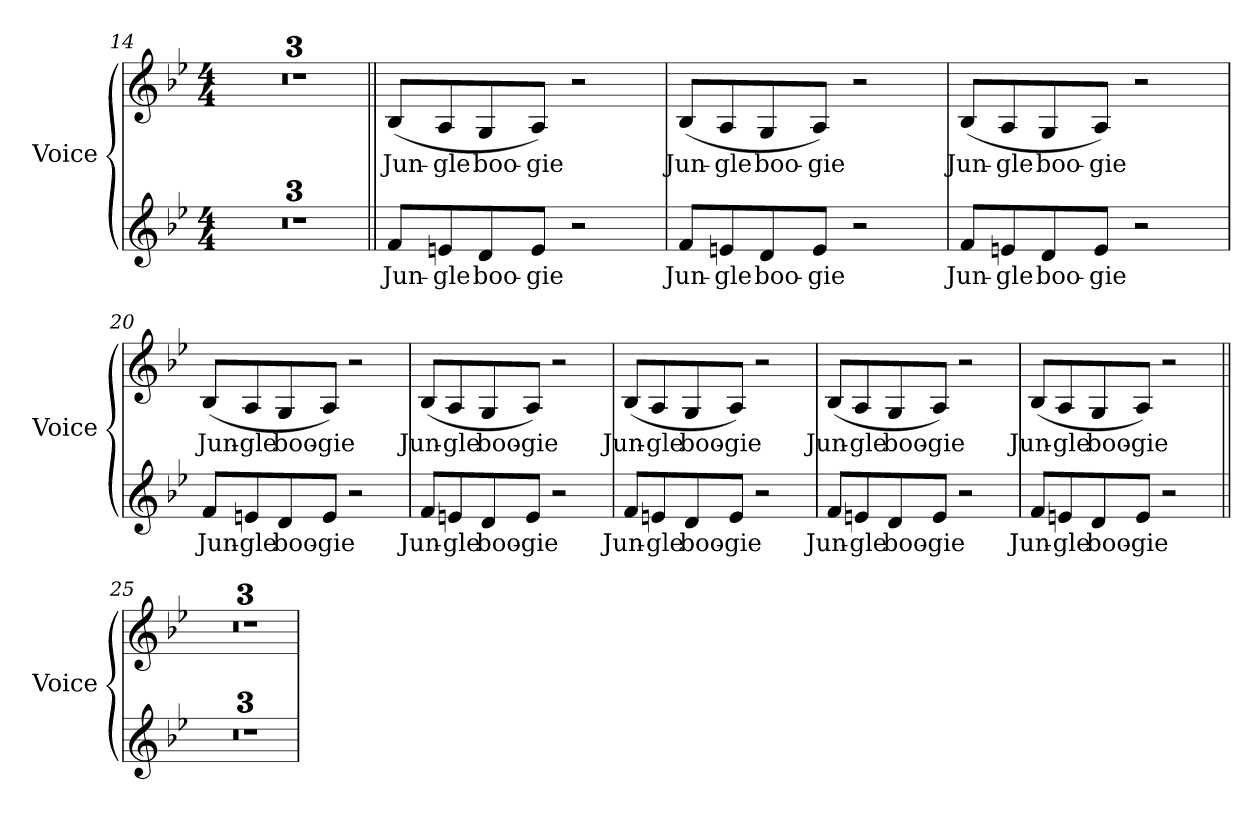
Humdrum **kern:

**kern	**text	**kern	**text
*part1	*part1	*part1	*part1
*staff2	*staff2	*staff1	*staff1
*I"Voice	*	*	*
*I'Voice	*	*	*
*clefG2	*	*clefG2	*
*k[b-e-]	*	*k[b-e-]	*
*g:	*	*g:	*
*M4/4	*	*M4/4	*
=14	=14	=14	=14
1r	.	1r	.
=15	=15	=15	=15
1r	.	1r	.
=16	=16	=16	=16
1r	.	1r	.
!!LO:LB:g=z
=17||	=17||	=17||	=17||
!	!LO:LY:b:color=#000000	!	!
!	!	!	!LO:LY:b:color=#000000
8fi/L	Jun-	(8B-i/L	Jun-
!	!LO:LY:b:color=#000000	!	!
!	!	!	!LO:LY:b:color=#000000
8eni/	-gle	8Ai/	-gle
!	!LO:LY:b:color=#000000	!	!
!	!	!	!LO:LY:b:color=#000000
8di/	boo-	8Gi/	boo-
!	!LO:LY:b:color=#000000	!	!
!	!	!	!LO:LY:b:color=#000000
8ei/J	-gie	8Ai/J)	-gie
2r	.	2r	.
=18	=18	=18	=18
!	!LO:LY:b:color=#000000	!	!
!	!	!	!LO:LY:b:color=#000000
8fi/L	Jun-	(8B-i/L	Jun-
!	!LO:LY:b:color=#000000	!	!
!	!	!	!LO:LY:b:color=#000000
8eni/	-gle	8Ai/	-gle
!	!LO:LY:b:color=#000000	!	!
!	!	!	!LO:LY:b:color=#000000
8di/	boo-	8Gi/	boo-
!	!LO:LY:b:color=#000000	!	!
!	!	!	!LO:LY:b:color=#000000
8ei/J	-gie	8Ai/J)	-gie
2r	.	2r	.
=19	=19	=19	=19
!	!LO:LY:b:color=#000000	!	!
!	!	!	!LO:LY:b:color=#000000
8fi/L	Jun-	(8B-i/L	Jun-
!	!LO:LY:b:color=#000000	!	!
!	!	!	!LO:LY:b:color=#000000
8eni/	-gle	8Ai/	-gle
!	!LO:LY:b:color=#000000	!	!
!	!	!	!LO:LY:b:color=#000000
8di/	boo-	8Gi/	boo-
!	!LO:LY:b:color=#000000	!	!
!	!	!	!LO:LY:b:color=#000000
8ei/J	-gie	8Ai/J)	-gie
2r	.	2r	.
=20	=20	=20	=20
!	!LO:LY:b:color=#000000	!	!
!	!	!	!LO:LY:b:color=#000000
8fi/L	Jun-	(8B-i/L	Jun-
!	!LO:LY:b:color=#000000	!	!
!	!	!	!LO:LY:b:color=#000000
8eni/	-gle	8Ai/	-gle
!	!LO:LY:b:color=#000000	!	!
!	!	!	!LO:LY:b:color=#000000
8di/	boo-	8Gi/	boo-
!	!LO:LY:b:color=#000000	!	!
!	!	!	!LO:LY:b:color=#000000
8ei/J	-gie	8Ai/J)	-gie
2r	.	2r	.
!!LO:PB:g=z
=21	=21	=21	=21
!	!LO:LY:b:color=#000000	!	!
!	!	!	!LO:LY:b:color=#000000
8fi/L	Jun-	(8B-i/L	Jun-
!	!LO:LY:b:color=#000000	!	!
!	!	!	!LO:LY:b:color=#000000
8eni/	-gle	8Ai/	-gle
!	!LO:LY:b:color=#000000	!	!
!	!	!	!LO:LY:b:color=#000000
8di/	boo-	8Gi/	boo-
!	!LO:LY:b:color=#000000	!	!
!	!	!	!LO:LY:b:color=#000000
8ei/J	-gie	8Ai/J)	-gie
2r	.	2r	.
=22	=22	=22	=22
!	!LO:LY:b:color=#000000	!	!
!	!	!	!LO:LY:b:color=#000000
8fi/L	Jun-	(8B-i/L	Jun-
!	!LO:LY:b:color=#000000	!	!
!	!	!	!LO:LY:b:color=#000000
8eni/	-gle	8Ai/	-gle
!	!LO:LY:b:color=#000000	!	!
!	!	!	!LO:LY:b:color=#000000
8di/	boo-	8Gi/	boo-
!	!LO:LY:b:color=#000000	!	!
!	!	!	!LO:LY:b:color=#000000
8ei/J	-gie	8Ai/J)	-gie
2r	.	2r	.
=23	=23	=23	=23
!	!LO:LY:b:color=#000000	!	!
!	!	!	!LO:LY:b:color=#000000
8fi/L	Jun-	(8B-i/L	Jun-
!	!LO:LY:b:color=#000000	!	!
!	!	!	!LO:LY:b:color=#000000
8eni/	-gle	8Ai/	-gle
!	!LO:LY:b:color=#000000	!	!
!	!	!	!LO:LY:b:color=#000000
8di/	boo-	8Gi/	boo-
!	!LO:LY:b:color=#000000	!	!
!	!	!	!LO:LY:b:color=#000000
8ei/J	-gie	8Ai/J)	-gie
2r	.	2r	.
=24	=24	=24	=24
!	!LO:LY:b:color=#000000	!	!
!	!	!	!LO:LY:b:color=#000000
8fi/L	Jun-	(8B-i/L	Jun-
!	!LO:LY:b:color=#000000	!	!
!	!	!	!LO:LY:b:color=#000000
8eni/	-gle	8Ai/	-gle
!	!LO:LY:b:color=#000000	!	!
!	!	!	!LO:LY:b:color=#000000
8di/	boo-	8Gi/	boo-
!	!LO:LY:b:color=#000000	!	!
!	!	!	!LO:LY:b:color=#000000
8ei/J	-gie	8Ai/J)	-gie
2r	.	2r	.
!!LO:LB:g=z
=25||	=25||	=25||	=25||
1r	.	1r	.
=26	=26	=26	=26
1r	.	1r	.
=27	=27	=27	=27
1r	.	1r	.
=	=	=	=
*-	*-	*-	*-
